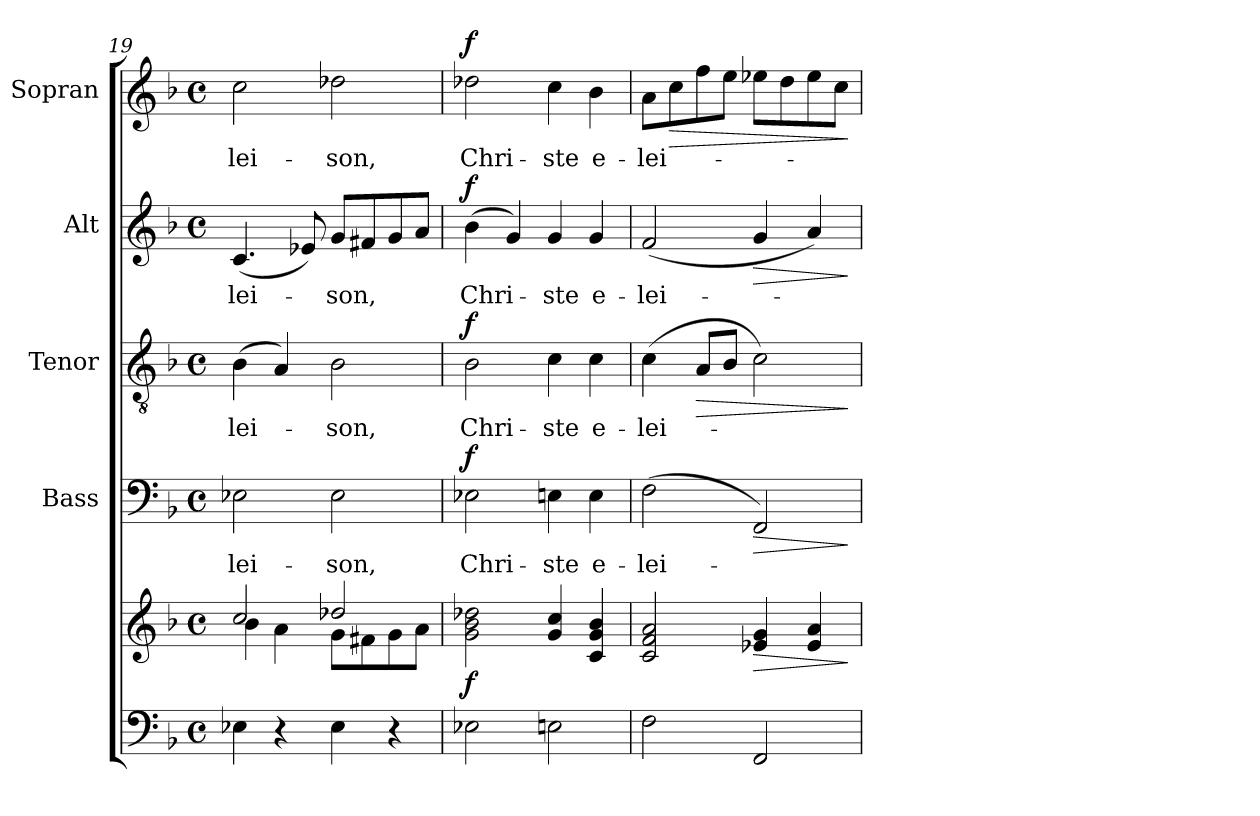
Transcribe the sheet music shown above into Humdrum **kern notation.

**kern	**kern	**dynam	**kern	**text	**dynam	**kern	**text	**dynam	**kern	**text	**dynam	**kern	**text	**dynam
*part5	*part5	*part5	*part4	*part4	*part4	*part3	*part3	*part3	*part2	*part2	*part2	*part1	*part1	*part1
*staff6	*staff5	*staff5/6	*staff4	*staff4	*staff4	*staff3	*staff3	*staff3	*staff2	*staff2	*staff2	*staff1	*staff1	*staff1
*	*	*	*I"Bass	*	*	*I"Tenor	*	*	*I"Alt	*	*	*I"Sopran	*	*
*	*	*	*I'B.	*	*	*I'T.	*	*	*I'A.	*	*	*I'S.	*	*
*clefF4	*clefG2	*	*clefF4	*	*	*clefGv2	*	*	*clefG2	*	*	*clefG2	*	*
*k[b-]	*k[b-]	*	*k[b-]	*	*	*k[b-]	*	*	*k[b-]	*	*	*k[b-]	*	*
*F:	*F:	*	*F:	*	*	*F:	*	*	*F:	*	*	*F:	*	*
*M4/4	*M4/4	*	*M4/4	*	*	*M4/4	*	*	*M4/4	*	*	*M4/4	*	*
*met(c)	*met(c)	*	*met(c)	*	*	*met(c)	*	*	*met(c)	*	*	*met(c)	*	*
=19	=19	=19	=19	=19	=19	=19	=19	=19	=19	=19	=19	=19	=19	=19
*	*^	*	*	*	*	*	*	*	*	*	*	*	*	*
!	!	!	!	!	!LO:LY:b	!	!	!LO:LY:b	!	!	!LO:LY:b	!	!	!LO:LY:b	!
4E-X\	2cc/	4b-\	.	2E-X\	-lei-	.	(>4B-\	-lei-	.	(<4.c/	-lei-	.	2cc\	-lei-	.
4r	.	4a\	.	.	.	.	4A/)	.	.	.	.	.	.	.	.
.	.	.	.	.	.	.	.	.	.	8e-X/)	.	.	.	.	.
!	!	!	!	!	!LO:LY:b	!	!	!LO:LY:b	!	!	!LO:LY:b	!	!	!LO:LY:b	!
4E-\	2dd-X/	8g\L	.	2E-\	-son,	.	2B-\	-son,	.	8g/L	-son,	.	2dd-X\	-son,	.
.	.	8f#X\	.	.	.	.	.	.	.	8f#X/	.	.	.	.	.
4r	.	8g\	.	.	.	.	.	.	.	8g/	.	.	.	.	.
.	.	8a\J	.	.	.	.	.	.	.	8a/J	.	.	.	.	.
=20	=20	=20	=20	=20	=20	=20	=20	=20	=20	=20	=20	=20	=20	=20	=20
!	!	!	!LO:DY:b	!	!LO:LY:b	!LO:DY:a	!	!LO:LY:b	!LO:DY:a	!	!LO:LY:b	!LO:DY:a	!	!LO:LY:b	!LO:DY:a
*	*v	*v	*	*	*	*	*	*	*	*	*	*	*	*	*
2E-X\	2g\ 2b-\ 2dd-X\	f	2E-X\	Chri-	f	2B-\	Chri-	f	(>4b-\	Chri-	f	2dd-X\	Chri-	f
.	.	.	.	.	.	.	.	.	4g/)	.	.	.	.	.
!	!	!	!	!LO:LY:b	!	!	!LO:LY:b	!	!	!LO:LY:b	!	!	!LO:LY:b	!
2En\	4g/ 4cc/	.	4En\	-ste	.	4c\	-ste	.	4g/	-ste	.	4cc\	-ste	.
!	!	!	!	!LO:LY:b	!	!	!LO:LY:b	!	!	!LO:LY:b	!	!	!LO:LY:b	!
.	4c/ 4g/ 4b-/	.	4E\	e-	.	4c\	e-	.	4g/	e-	.	4b-\	e-	.
=21	=21	=21	=21	=21	=21	=21	=21	=21	=21	=21	=21	=21	=21	=21
!	!	!	!	!LO:LY:b	!	!	!LO:LY:b	!	!	!LO:LY:b	!	!	!LO:LY:b	!
2F\	2c/ 2f/ 2a/	.	(>2F\	-lei-	.	(>4c\	-lei-	.	(<2f/	-lei-	.	8a\L	-lei-	.
!	!	!	!	!	!	!	!	!	!	!	!	!	!	!LO:HP:b
.	.	.	.	.	.	.	.	.	.	.	.	8cc\	.	>
!	!	!	!	!	!	!	!	!LO:HP:b	!	!	!	!	!	!
.	.	.	.	.	.	8A/L	.	>	.	.	.	8ff\	.	.
.	.	.	.	.	.	8B-/J	.	.	.	.	.	8ee\J	.	.
!	!	!LO:HP:b	!	!	!LO:HP:b	!	!	!	!	!	!LO:HP:b	!	!	!
2FF/	4e-X/ 4g/	>	2FF/)	.	>	2c\)	.	.	4g/	.	>	8ee-X\L	.	.
.	.	.	.	.	.	.	.	.	.	.	.	8dd\	.	.
.	4e-/ 4a/	.	.	.	.	.	.	.	4a/)	.	.	8ee-\	.	.
.	.	.	.	.	.	.	.	.	.	.	.	8cc\J	.	.
.	.	]	.	.	]	.	.	]	.	.	]	.	.	]
=	=	=	=	=	=	=	=	=	=	=	=	=	=	=
*-	*-	*-	*-	*-	*-	*-	*-	*-	*-	*-	*-	*-	*-	*-
